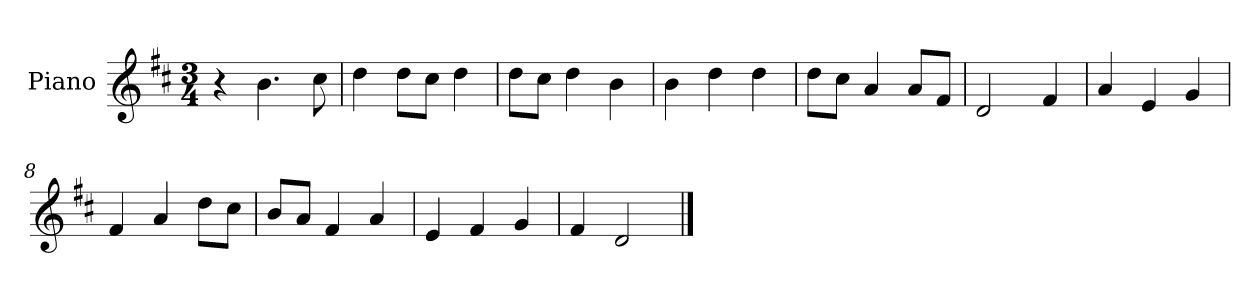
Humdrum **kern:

**kern
*part1
*staff1
*I"Piano
*I'P-no
*clefG2
*k[f#c#]
*M3/4
*MM180
=1
4r
4.b\
8cc#\
=2
4dd\
8dd\L
8cc#\J
4dd\
=3
8dd\L
8cc#\J
4dd\
4b\
=4
4b\
4dd\
4dd\
=5
8dd\L
8cc#\J
4a/
8a/L
8f#/J
=6
2d/
4f#/
=7
4a/
4e/
4g/
=8
4f#/
4a/
8dd\L
8cc#\J
=9
8b/L
8a/J
4f#/
4a/
!!LO:LB:g=z
=10
4e/
4f#/
4g/
=11
4f#/
2d/
==
*-
